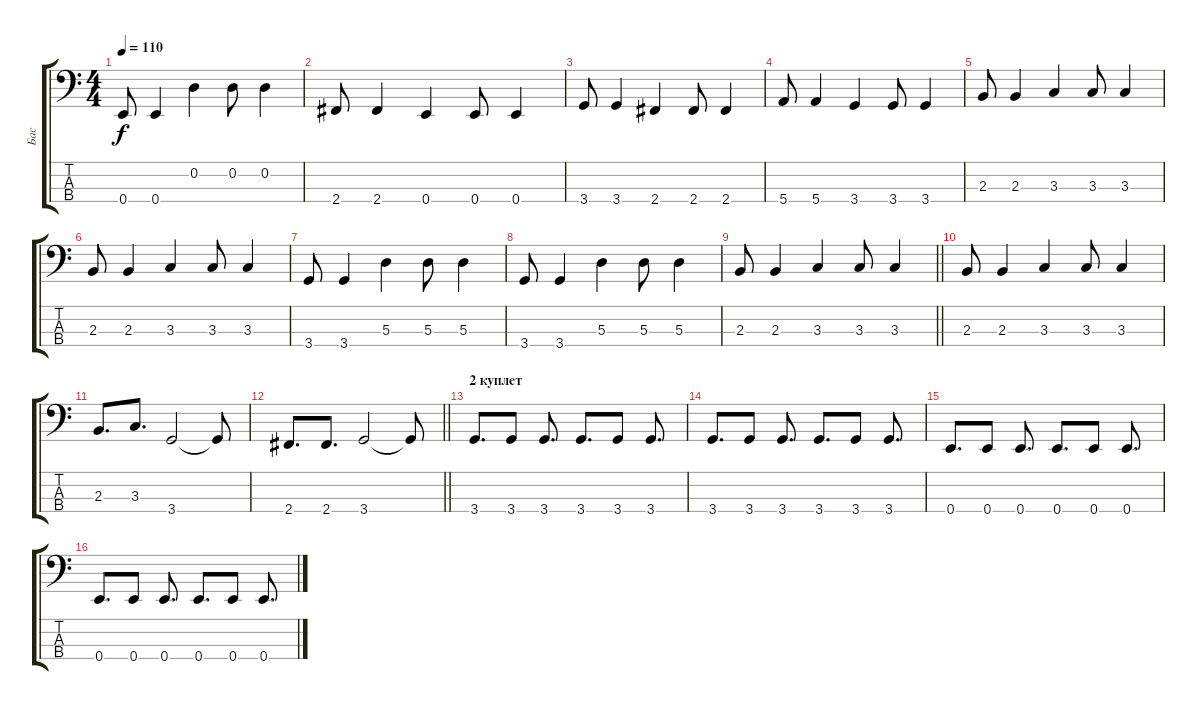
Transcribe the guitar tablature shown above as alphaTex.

\track ("Бас" "Бас") {instrument electricbassfinger}
\staff {score tabs}
\tuning (G2 D2 A1 E1) {hide}
\ts (4 4)
\tempo 110
\clef f4
\ks c
0.4.8{dy f} 0.4.4 0.2.4 0.2.8 0.2.4 |
2.4.8 2.4.4 0.4.4 0.4.8 0.4.4 |
3.4.8 3.4.4 2.4.4 2.4.8 2.4.4 |
5.4.8 5.4.4 3.4.4 3.4.8 3.4.4 |
2.3.8 2.3.4 3.3.4 3.3.8 3.3.4 |
2.3.8 2.3.4 3.3.4 3.3.8 3.3.4 |
3.4.8 3.4.4 5.3.4 5.3.8 5.3.4 |
3.4.8 3.4.4 5.3.4 5.3.8 5.3.4 |
\barLineRight lightlight
2.3.8 2.3.4 3.3.4 3.3.8 3.3.4 |
2.3.8 2.3.4 3.3.4 3.3.8 3.3.4 |
2.3.8{d} 3.3.8{d} 3.4.2 3.4{t}.8 |
\barLineRight lightlight
2.4.8{d} 2.4.8{d} 3.4.2 3.4{t}.8 |
\section ("" "2 куплет")
3.4.8{d} 3.4.8 3.4.8{d} 3.4.8{d} 3.4.8 3.4.8{d} |
3.4.8{d} 3.4.8 3.4.8{d} 3.4.8{d} 3.4.8 3.4.8{d} |
0.4.8{d} 0.4.8 0.4.8{d} 0.4.8{d} 0.4.8 0.4.8{d} |
0.4.8{d} 0.4.8 0.4.8{d} 0.4.8{d} 0.4.8 0.4.8{d}
